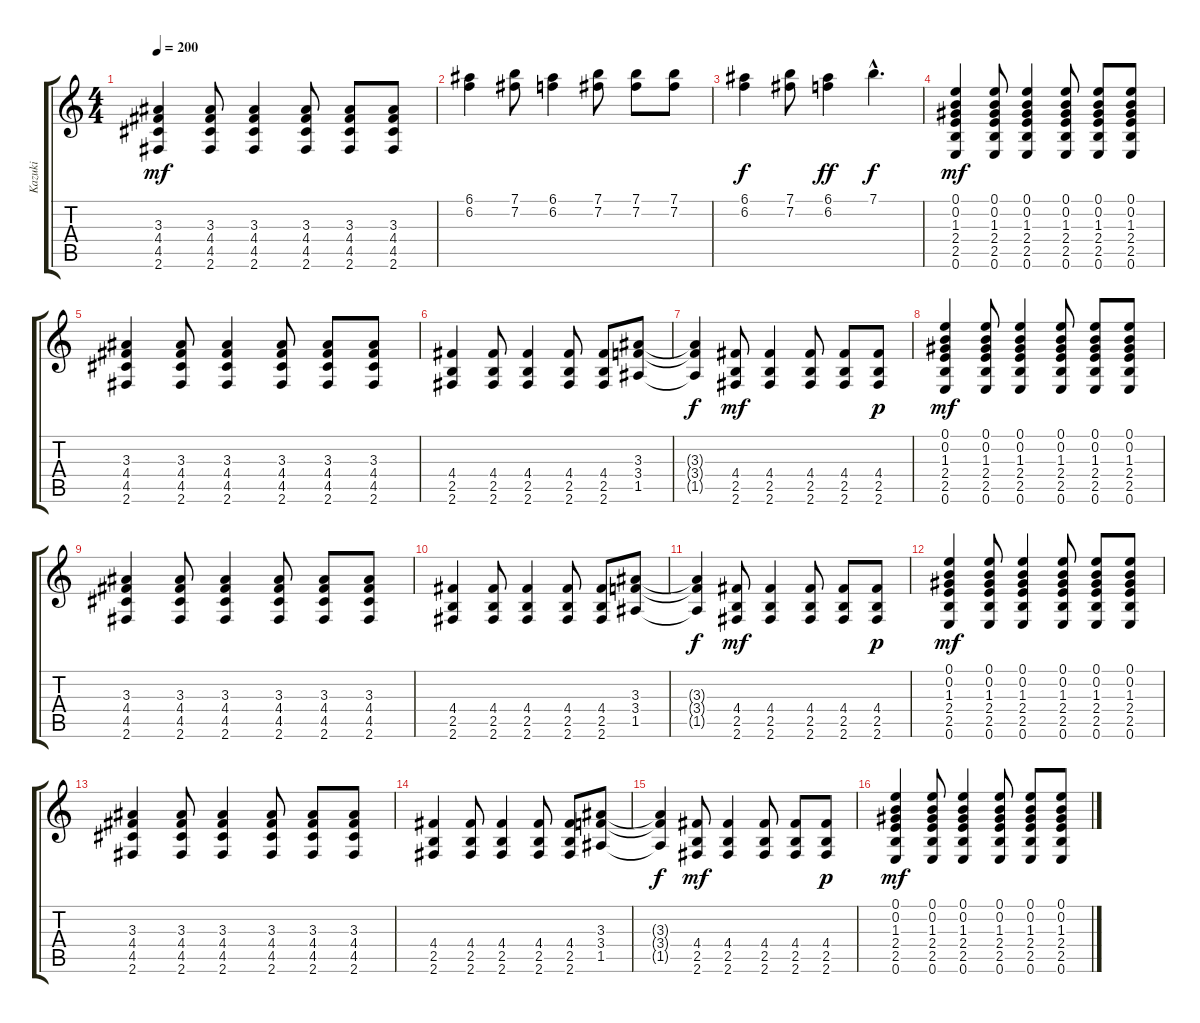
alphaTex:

\track ("Kazuki" "Kazuki") {instrument distortionguitar}
\staff {score tabs}
\tuning (E4 B3 G3 D3 A2 E2) {hide}
\ts (4 4)
\tempo 200
\clef g2
\ks c
(3.3 4.4 4.5 2.6).4{dy mf} (3.3 4.4 4.5 2.6).8 (3.3 4.4 4.5 2.6).4 (3.3 4.4 4.5 2.6).8 (3.3 4.4 4.5 2.6).8 (3.3 4.4 4.5 2.6).8 |
(6.1 6.2).4 (7.1 7.2).8 (6.1 6.2).4 (7.1 7.2).8 (7.1 7.2).8 (7.1 7.2).8 |
(6.1 6.2).4{dy f} (7.1 7.2).8 (6.1 6.2).4{dy ff} 7.1{hac}.4{d dy f} |
(0.1 0.2 1.3 2.4 2.5 0.6).4{dy mf} (0.1 0.2 1.3 2.4 2.5 0.6).8 (0.1 0.2 1.3 2.4 2.5 0.6).4 (0.1 0.2 1.3 2.4 2.5 0.6).8 (0.1 0.2 1.3 2.4 2.5 0.6).8 (0.1 0.2 1.3 2.4 2.5 0.6).8 |
(3.3 4.4 4.5 2.6).4 (3.3 4.4 4.5 2.6).8 (3.3 4.4 4.5 2.6).4 (3.3 4.4 4.5 2.6).8 (3.3 4.4 4.5 2.6).8 (3.3 4.4 4.5 2.6).8 |
(4.4 2.5 2.6).4 (4.4 2.5 2.6).8 (4.4 2.5 2.6).4 (4.4 2.5 2.6).8 (4.4 2.5 2.6).8 (3.3 3.4 1.5).8 |
(3.3{t} 3.4{t} 1.5{t}).4{dy f} (4.4 2.5 2.6).8{dy mf} (4.4 2.5 2.6).4 (4.4 2.5 2.6).8 (4.4 2.5 2.6).8 (4.4 2.5 2.6).8{dy p} |
(0.1 0.2 1.3 2.4 2.5 0.6).4{dy mf} (0.1 0.2 1.3 2.4 2.5 0.6).8 (0.1 0.2 1.3 2.4 2.5 0.6).4 (0.1 0.2 1.3 2.4 2.5 0.6).8 (0.1 0.2 1.3 2.4 2.5 0.6).8 (0.1 0.2 1.3 2.4 2.5 0.6).8 |
(3.3 4.4 4.5 2.6).4 (3.3 4.4 4.5 2.6).8 (3.3 4.4 4.5 2.6).4 (3.3 4.4 4.5 2.6).8 (3.3 4.4 4.5 2.6).8 (3.3 4.4 4.5 2.6).8 |
(4.4 2.5 2.6).4 (4.4 2.5 2.6).8 (4.4 2.5 2.6).4 (4.4 2.5 2.6).8 (4.4 2.5 2.6).8 (3.3 3.4 1.5).8 |
(3.3{t} 3.4{t} 1.5{t}).4{dy f} (4.4 2.5 2.6).8{dy mf} (4.4 2.5 2.6).4 (4.4 2.5 2.6).8 (4.4 2.5 2.6).8 (4.4 2.5 2.6).8{dy p} |
(0.1 0.2 1.3 2.4 2.5 0.6).4{dy mf} (0.1 0.2 1.3 2.4 2.5 0.6).8 (0.1 0.2 1.3 2.4 2.5 0.6).4 (0.1 0.2 1.3 2.4 2.5 0.6).8 (0.1 0.2 1.3 2.4 2.5 0.6).8 (0.1 0.2 1.3 2.4 2.5 0.6).8 |
(3.3 4.4 4.5 2.6).4 (3.3 4.4 4.5 2.6).8 (3.3 4.4 4.5 2.6).4 (3.3 4.4 4.5 2.6).8 (3.3 4.4 4.5 2.6).8 (3.3 4.4 4.5 2.6).8 |
(4.4 2.5 2.6).4 (4.4 2.5 2.6).8 (4.4 2.5 2.6).4 (4.4 2.5 2.6).8 (4.4 2.5 2.6).8 (3.3 3.4 1.5).8 |
(3.3{t} 3.4{t} 1.5{t}).4{dy f} (4.4 2.5 2.6).8{dy mf} (4.4 2.5 2.6).4 (4.4 2.5 2.6).8 (4.4 2.5 2.6).8 (4.4 2.5 2.6).8{dy p} |
(0.1 0.2 1.3 2.4 2.5 0.6).4{dy mf} (0.1 0.2 1.3 2.4 2.5 0.6).8 (0.1 0.2 1.3 2.4 2.5 0.6).4 (0.1 0.2 1.3 2.4 2.5 0.6).8 (0.1 0.2 1.3 2.4 2.5 0.6).8 (0.1 0.2 1.3 2.4 2.5 0.6).8
